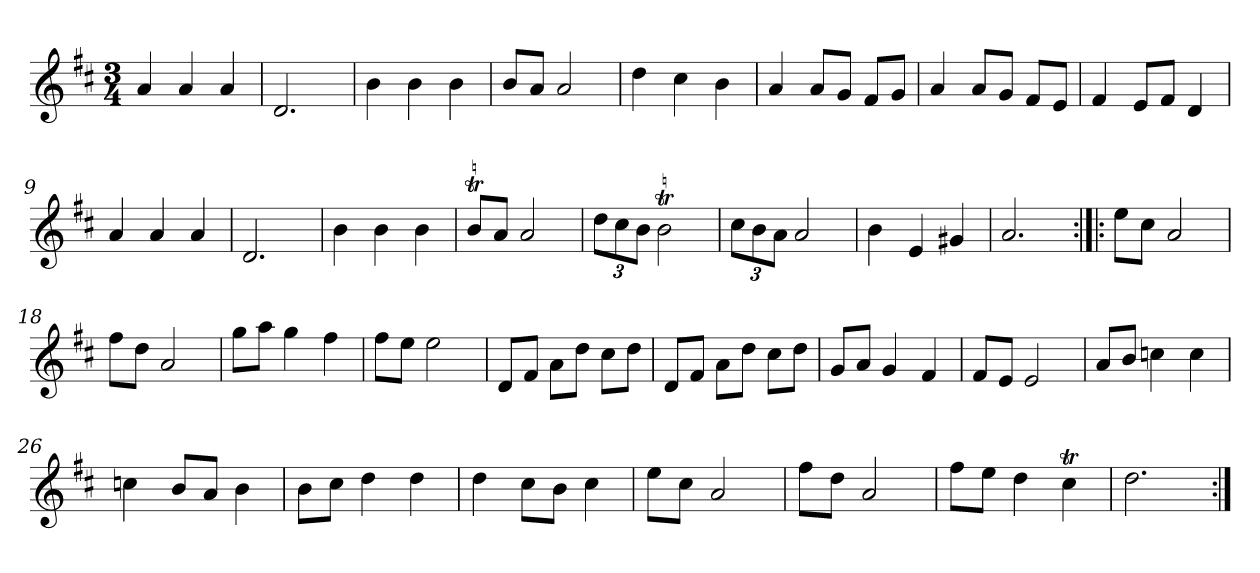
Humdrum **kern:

**kern
*part1
*staff1
*clefG2
*k[f#c#]
*D:
*M3/4
*MM138
=1
4a
4a
4a
=2
2.d
=3
4b
4b
4b
=4
8b/L
8a/J
2a
=5
4dd
4cc#
4b
=6
4a
8a/L
8g/J
8f#/L
8g/J
=7
4a
8a/L
8g/J
8f#/L
8e/J
=8
4f#
8e/L
8f#/J
4d
=9
4a
4a
4a
=10
2.d
=11
4b
4b
4b
=12
8bt/L
8a/J
2a
=13
12dd\L
12cc#\
12b\J
2bt
=14
12cc#\L
12b\
12a\J
2a
=15
4b
4e
4g#X
=16
2.a
=17:|!|:
8ee\L
8cc#\J
2a
=18
8ff#\L
8dd\J
2a
=19
8gg\L
8aa\J
4gg
4ff#
=20
8ff#\L
8ee\J
2ee
=21
8d/L
8f#/J
8a\L
8dd\J
8cc#\L
8dd\J
=22
8d/L
8f#/J
8a\L
8dd\J
8cc#\L
8dd\J
=23
8g/L
8a/J
4g
4f#
=24
8f#/L
8e/J
2e
=25
8a/L
8b/J
4ccn
4cc
=26
4ccn
8b/L
8a/J
4b
=27
8b\L
8cc#\J
4dd
4dd
=28
4dd
8cc#\L
8b\J
4cc#
=29
8ee\L
8cc#\J
2a
=30
8ff#\L
8dd\J
2a
=31
8ff#\L
8ee\J
4dd
4cc#t
=32
2.dd
=:|!
*-
